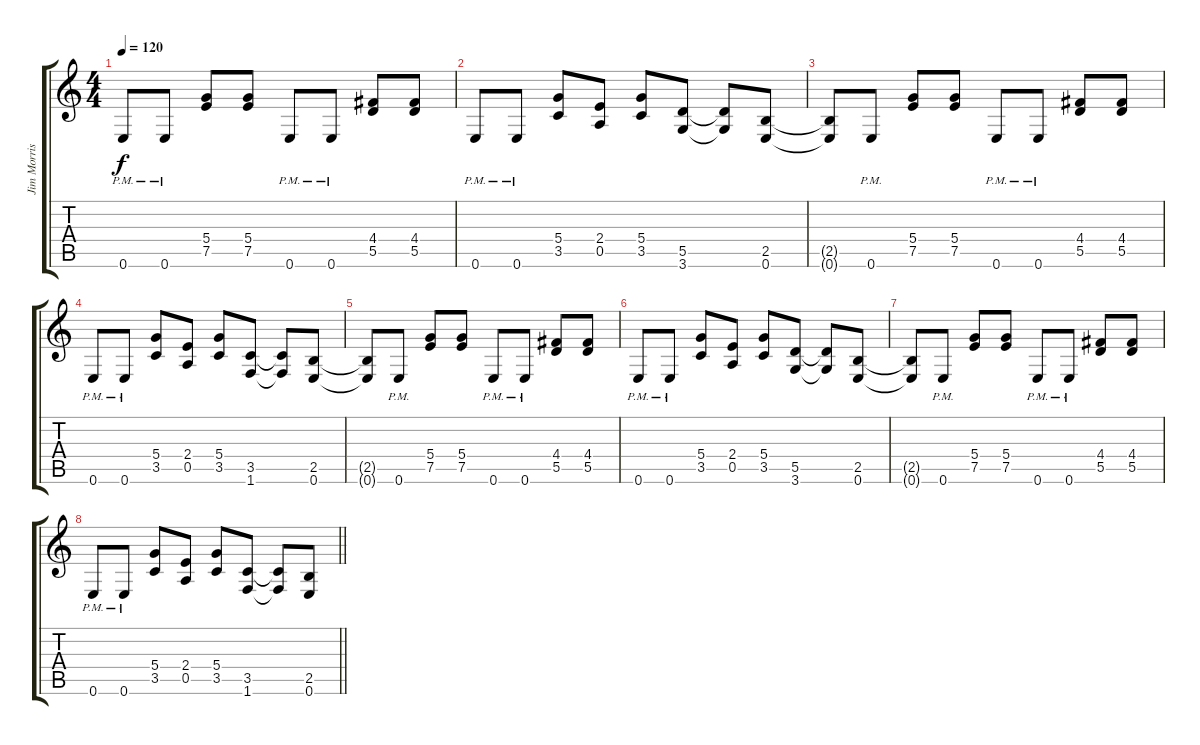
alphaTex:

\track ("Jim Morris" "Jim Morris") {instrument distortionguitar}
\staff {score tabs}
\tuning (E4 B3 G3 D3 A2 E2) {hide}
\ts (4 4)
\tempo 120
\clef g2
\ks c
0.6{pm}.8{dy f} 0.6{pm}.8 (5.4 7.5).8 (5.4 7.5).8 0.6{pm}.8 0.6{pm}.8 (4.4 5.5).8 (4.4 5.5).8 |
0.6{pm}.8 0.6{pm}.8 (5.4 3.5).8 (2.4 0.5).8 (5.4 3.5).8 (5.5 3.6).8 (5.5{t} 3.6{t}).8 (2.5 0.6).8 |
(2.5{t} 0.6{t}).8 0.6{pm}.8 (5.4 7.5).8 (5.4 7.5).8 0.6{pm}.8 0.6{pm}.8 (4.4 5.5).8 (4.4 5.5).8 |
0.6{pm}.8 0.6{pm}.8 (5.4 3.5).8 (2.4 0.5).8 (5.4 3.5).8 (3.5 1.6).8 (3.5{t} 1.6{t}).8 (2.5 0.6).8 |
(2.5{t} 0.6{t}).8 0.6{pm}.8 (5.4 7.5).8 (5.4 7.5).8 0.6{pm}.8 0.6{pm}.8 (4.4 5.5).8 (4.4 5.5).8 |
0.6{pm}.8 0.6{pm}.8 (5.4 3.5).8 (2.4 0.5).8 (5.4 3.5).8 (5.5 3.6).8 (5.5{t} 3.6{t}).8 (2.5 0.6).8 |
(2.5{t} 0.6{t}).8 0.6{pm}.8 (5.4 7.5).8 (5.4 7.5).8 0.6{pm}.8 0.6{pm}.8 (4.4 5.5).8 (4.4 5.5).8 |
\barLineRight lightlight
0.6{pm}.8 0.6{pm}.8 (5.4 3.5).8 (2.4 0.5).8 (5.4 3.5).8 (3.5 1.6).8 (3.5{t} 1.6{t}).8 (2.5 0.6).8
